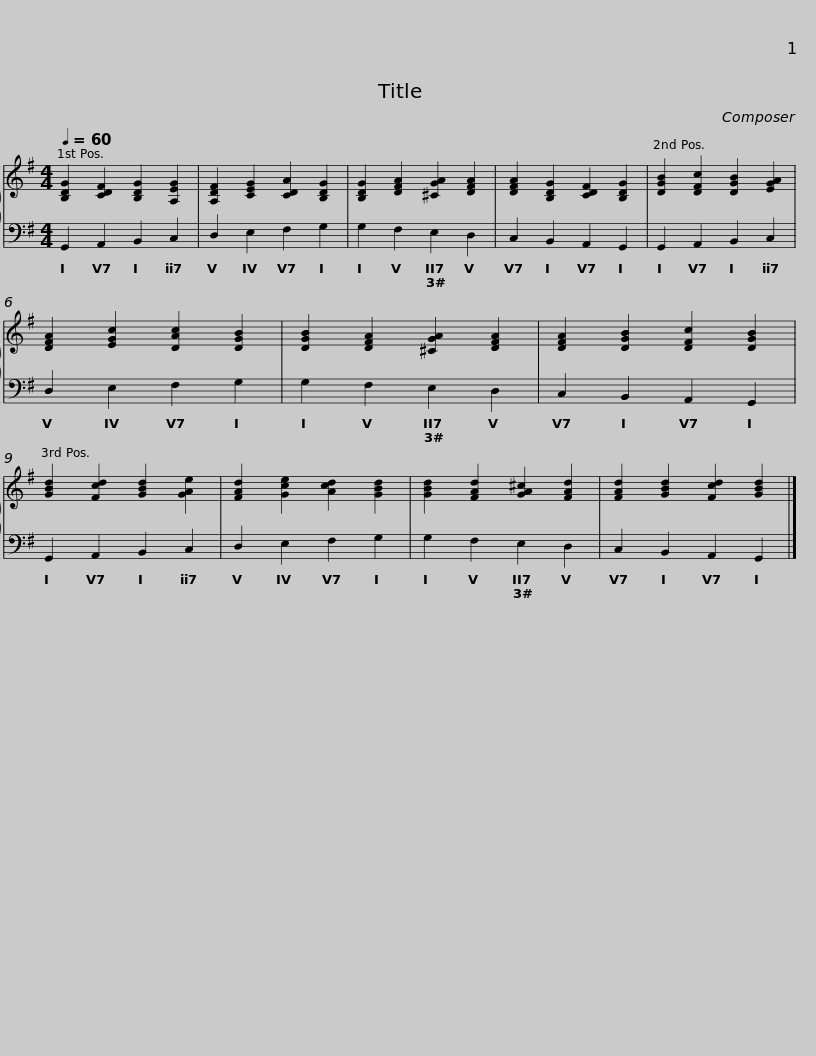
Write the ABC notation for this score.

X:1
%%score { 1 | 2 }
L:1/8
Q:1/4=60
M:4/4
I:linebreak $
K:G
V:1 treble
V:2 bass
V:1
 [B,DG]2 [CDF]2 [B,DG]2 [A,EG]2 | [A,DF]2 [CEG]2 [CDA]2 [B,DG]2 | [B,DG]2 [DFA]2 [^CGA]2 [DFA]2 | [DFA]2 [B,DG]2 [CDF]2 [B,DG]2 |$ [DGB]2 [DFc]2 [DGB]2 [EGA]2 | %5
 [DFA]2 [EGc]2 [DAc]2 [DGB]2 | [DGB]2 [DFA]2 [^CGA]2 [DFA]2 | [DFA]2 [DGB]2 [DFc]2 [DGB]2 |$ [GBd]2 [Fcd]2 [GBd]2 [GAe]2 | [FAd]2 [Gce]2 [Acd]2 [GBd]2 | %10
 [GBd]2 [FAd]2 [GA^c]2 [FAd]2 | [FAd]2 [GBd]2 [Fcd]2 [GBd]2 |] %12
V:2
 G,,2 A,,2 B,,2 C,2 | D,2 E,2 F,2 G,2 | G,2 F,2 E,2 D,2 | C,2 B,,2 A,,2 G,,2 |$ G,,2 A,,2 B,,2 C,2 | %5
 D,2 E,2 F,2 G,2 | G,2 F,2 E,2 D,2 | C,2 B,,2 A,,2 G,,2 |$ G,,2 A,,2 B,,2 C,2 | D,2 E,2 F,2 G,2 | %10
 G,2 F,2 E,2 D,2 | C,2 B,,2 A,,2 G,,2 |] %12
